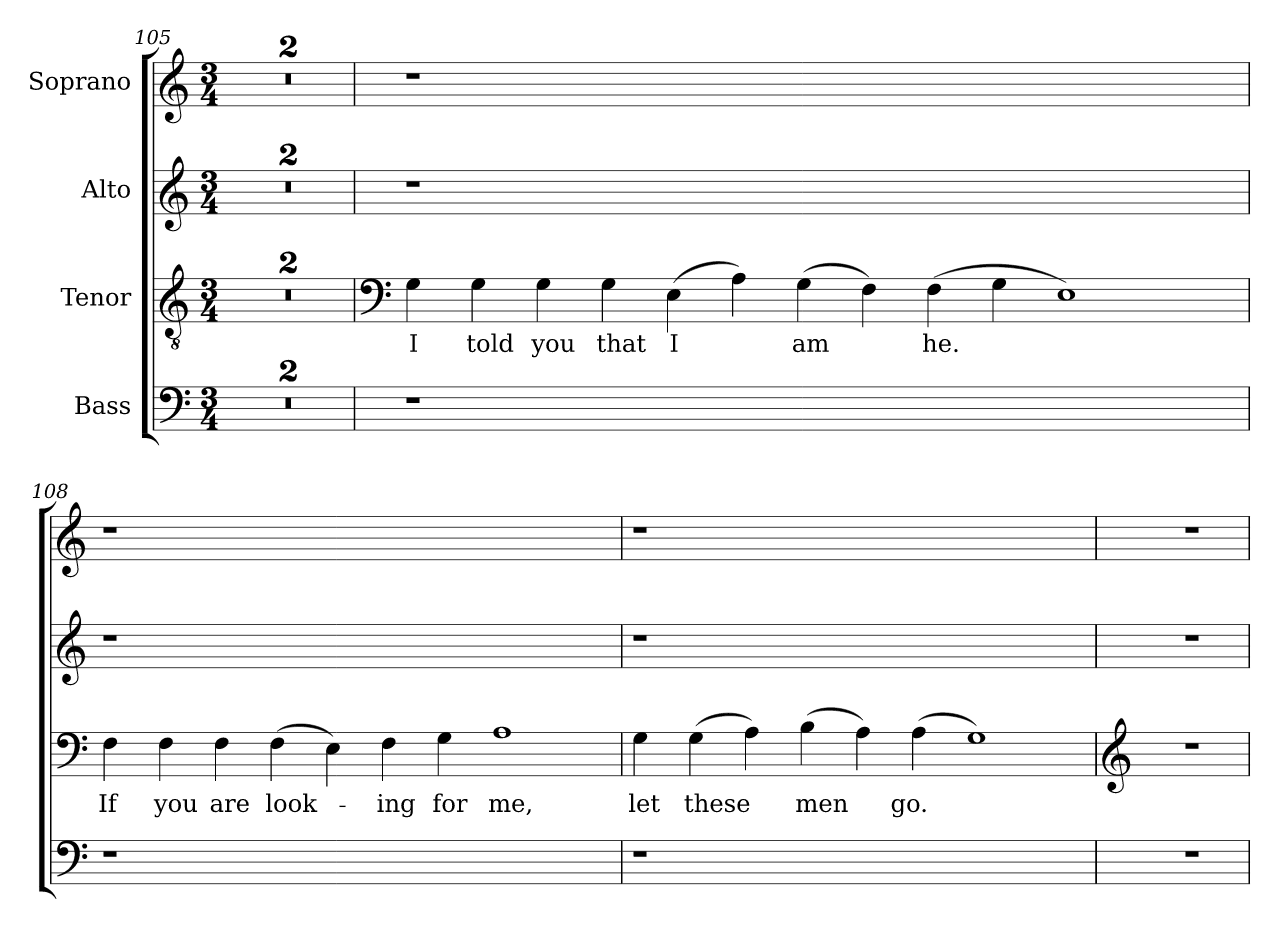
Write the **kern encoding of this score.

**kern	**kern	**text	**kern	**kern
*part4	*part3	*part3	*part2	*part1
*staff4	*staff3	*staff3	*staff2	*staff1
*I"Bass	*I"Tenor	*	*I"Alto	*I"Soprano
*clefF4	*clefGv2	*	*clefG2	*clefG2
*	*ITrd7c12	*	*	*
*k[]	*k[]	*	*k[]	*k[]
*C:	*C:	*	*C:	*C:
*M3/4	*M3/4	*	*M3/4	*M3/4
=105	=105	=105	=105	=105
!LO:N:vis=1	!LO:N:vis=1	!	!LO:N:vis=1	!LO:N:vis=1
2.r	2.r	.	2.r	2.r
!!LO:LB:g=z
=106	=106	=106	=106	=106
!LO:N:vis=1	!LO:N:vis=1	!	!LO:N:vis=1	!LO:N:vis=1
2.r	2.r	.	2.r	2.r
=107	=107	=107	=107	=107
*	*clefF4	*	*	*
!LO:N:vis=1	!	!	!	!
!	!	!LO:LY:b:color=#000000	!LO:N:vis=1	!LO:N:vis=1
2.r	4GGi\	I	2.r	2.r
!	!	!LO:LY:b:color=#000000	!	!
.	4GGi\	told	.	.
!	!	!LO:LY:b:color=#000000	!	!
.	4GGi\	you	.	.
!	!	!LO:LY:b:color=#000000	!	!
0ryy	4GGi\	that	0ryy	0ryy
!	!	!LO:LY:b:color=#000000	!	!
.	(4EEi\	I	.	.
.	4AAi\)	.	.	.
!	!	!LO:LY:b:color=#000000	!	!
.	(4GGi\	am	.	.
.	4FFi\)	.	.	.
!	!	!LO:LY:b:color=#000000	!	!
.	(4FFi\	he.	.	.
.	4GGi\	.	.	.
.	1EEi)	.	.	.
2.ryy	.	.	2.ryy	2.ryy
=108	=108	=108	=108	=108
!LO:N:vis=1	!	!	!	!
!	!	!LO:LY:b:color=#000000	!LO:N:vis=1	!LO:N:vis=1
2.r	4FFi\	If	2.r	2.r
!	!	!LO:LY:b:color=#000000	!	!
.	4FFi\	you	.	.
!	!	!LO:LY:b:color=#000000	!	!
.	4FFi\	are	.	.
!	!	!LO:LY:b:color=#000000	!	!
0ryy	(4FFi\	look-	0ryy	0ryy
.	4EEi\)	.	.	.
!	!	!LO:LY:b:color=#000000	!	!
.	4FFi\	-ing	.	.
!	!	!LO:LY:b:color=#000000	!	!
.	4GGi\	for	.	.
!	!	!LO:LY:b:color=#000000	!	!
.	1AAi	me,	.	.
=109	=109	=109	=109	=109
!LO:N:vis=1	!	!	!	!
!	!	!LO:LY:b:color=#000000	!LO:N:vis=1	!LO:N:vis=1
2.r	4GGi\	let	2.r	2.r
!	!	!LO:LY:b:color=#000000	!	!
.	(4GGi\	these	.	.
.	4AAi\)	.	.	.
!	!	!LO:LY:b:color=#000000	!	!
1..ryy	(4BBi\	men	1..ryy	1..ryy
.	4AAi\)	.	.	.
!	!	!LO:LY:b:color=#000000	!	!
.	(4AAi\	go.	.	.
.	1GGi)	.	.	.
!!LO:LB:g=z
=110	=110	=110	=110	=110
*	*stria0	*	*	*
*	*clefG2	*	*	*
!LO:N:vis=1	!LO:N:vis=1	!	!LO:N:vis=1	!LO:N:vis=1
2.r	2.r	.	2.r	2.r
=	=	=	=	=
*-	*-	*-	*-	*-
